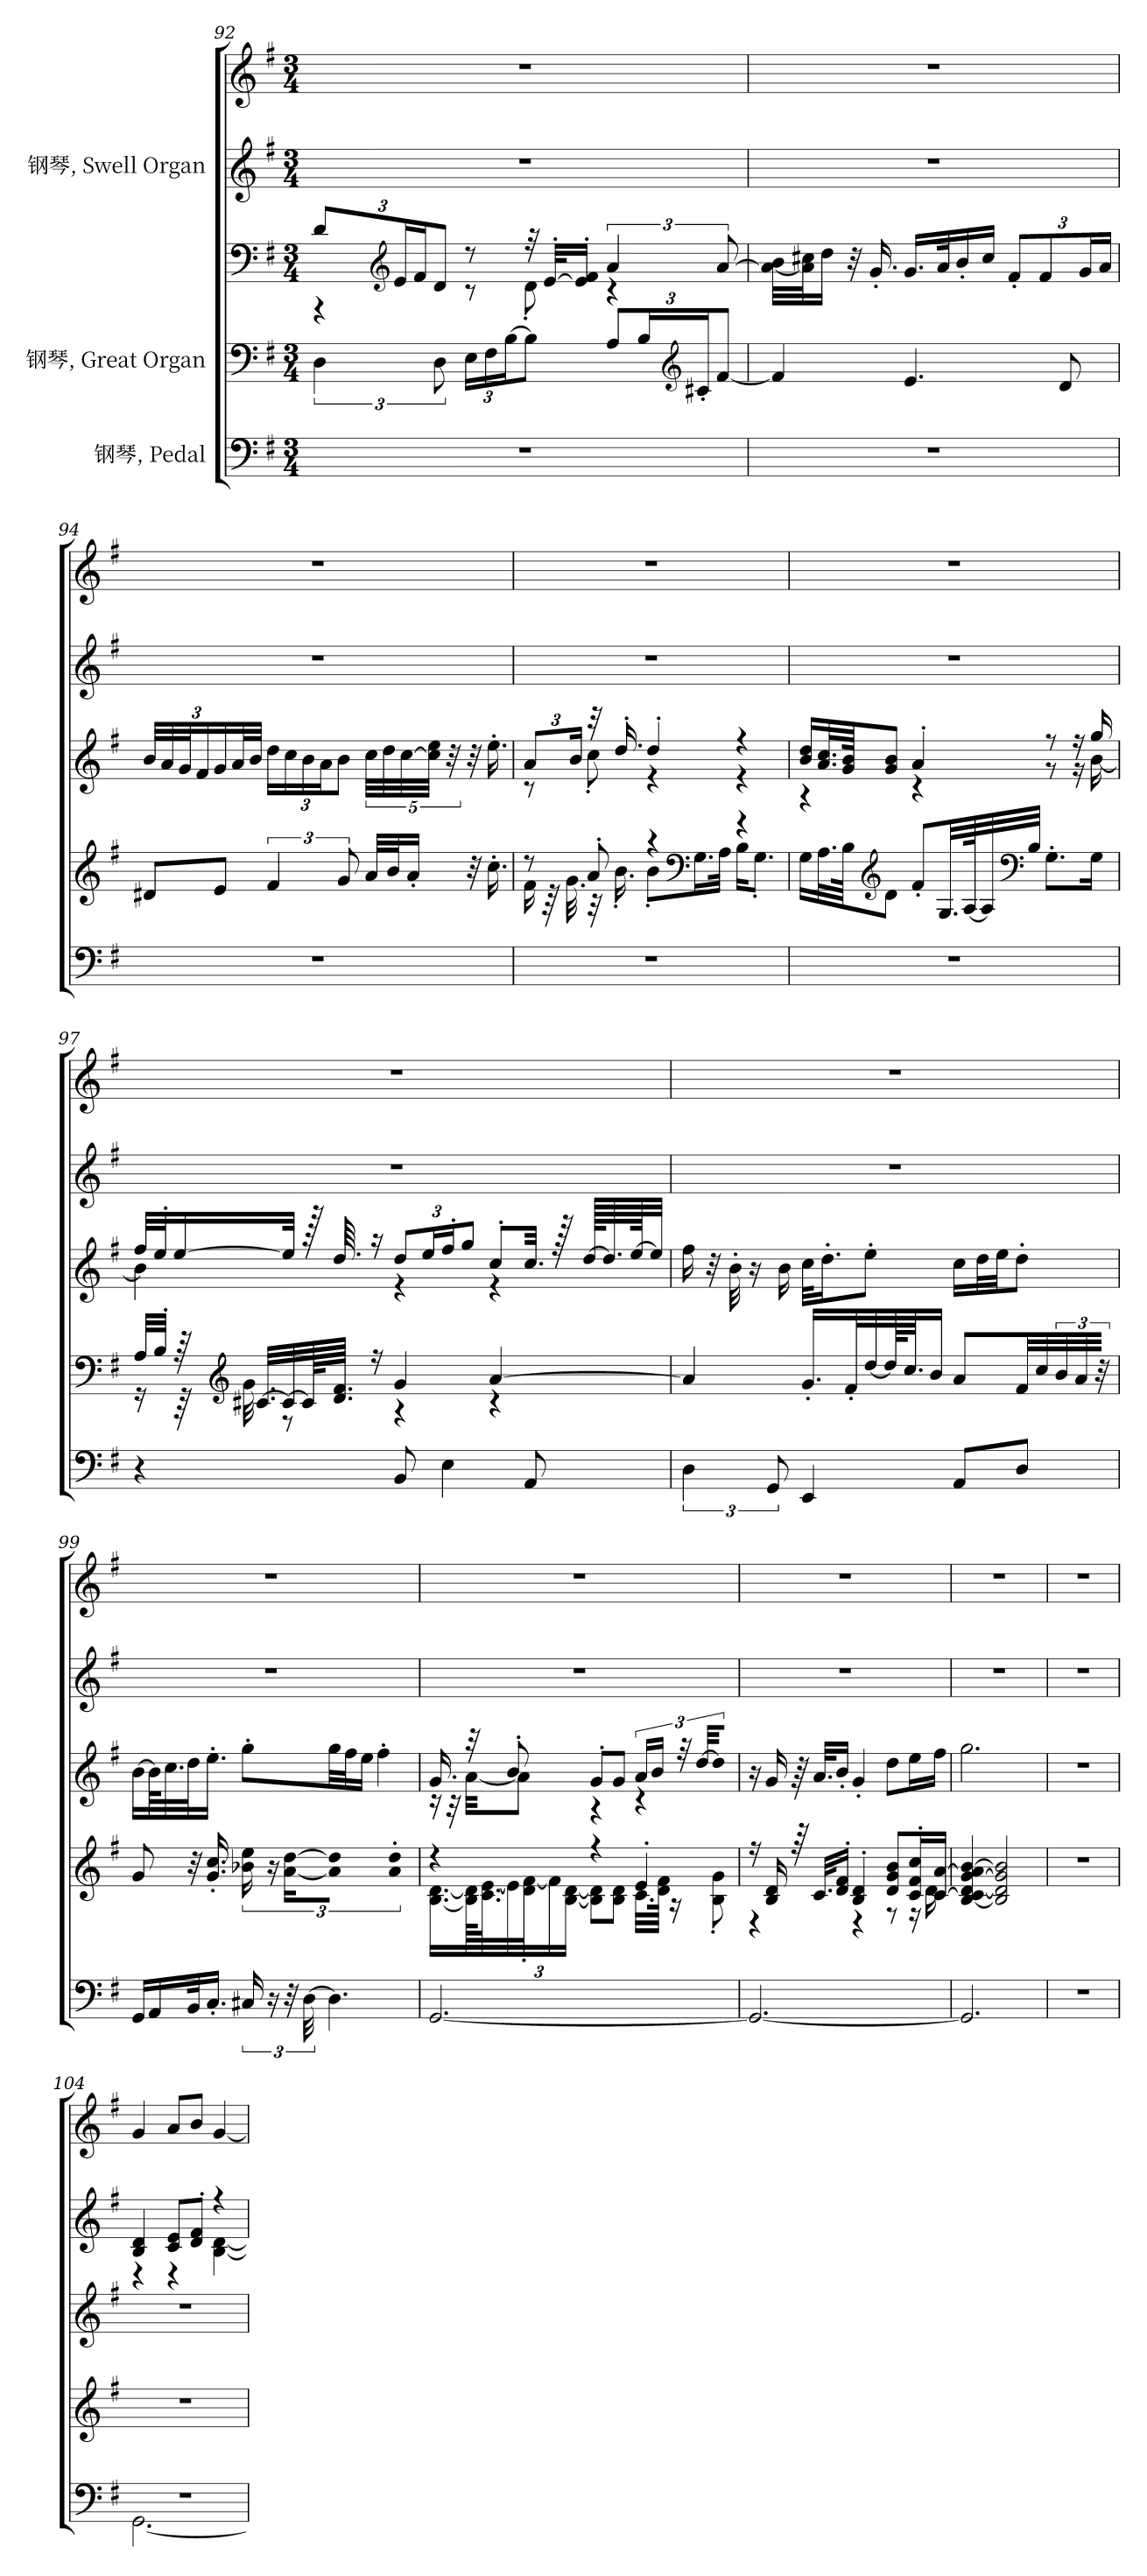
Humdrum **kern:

**kern	**kern	**kern	**kern	**kern
*part3	*part2	*part2	*part1	*part1
*staff5	*staff4	*staff3	*staff2	*staff1
*I"钢琴, Pedal	*I"钢琴, Great Organ	*	*I"钢琴, Swell Organ	*
!!LO:LB:g=z
*clefF4	*clefF4	*clefF4	*clefG2	*clefG2
*k[f#]	*k[f#]	*k[f#]	*k[f#]	*k[f#]
*M3/4	*M3/4	*M3/4	*M3/4	*M3/4
*	*	*Xbrackettup	*	*
=92	=92	=92	=92	=92
*	*	*^	*	*
2.r	6D\	12d/L	4r	2.r	2.r
*	*	*clefG2	*	*	*
.	.	24e/L	.	.	.
.	.	24f#/J	.	.	.
.	12D\	12d/J	.	.	.
*	*Xbrackettup	*	*	*	*
.	24E\LL	8r	8r	.	.
.	24F#\	.	.	.	.
.	[24B\J	.	.	.	.
.	8B\J]	32r	8d'\	.	.
.	.	[32e'/KLL	.	.	.
.	.	16e/]' 16f#/'JJ	.	.	.
*	*	*brackettup	*	*	*
.	12A/L	6a/	4r	.	.
.	24B/L	.	.	.	.
*	*clefG2	*	*	*	*
.	24c#X'/J	.	.	.	.
.	[12f#/J	[12a/	.	.	.
*	*	*v	*v	*	*
=93	=93	=93	=93	=93
2.r	4f#/]	32a\_ 32b\LLL	2.r	2.r
.	.	32a\] 32cc#X\J	.	.
.	.	16dd\JJ	.	.
.	.	32r	.	.
.	.	16.g'/	.	.
.	4.e/	16.g/LL	.	.
.	.	32a/K	.	.
.	.	16b'/	.	.
.	.	16cc#/JJ	.	.
*	*	*Xbrackettup	*	*
.	.	12f#'/L	.	.
.	.	12f#/	.	.
.	8d/	.	.	.
.	.	24g/L	.	.
.	.	24a/JJ	.	.
!!LO:PB:g=z
=94	=94	=94	=94	=94
2.r	8d#X/L	32b/LLL	2.r	2.r
.	.	32a/	.	.
.	.	48g/J	.	.
.	.	24f#/	.	.
.	8e/J	16g/	.	.
.	.	32a/L	.	.
.	.	32b/JJJ	.	.
*	*brackettup	*	*	*
.	6f#/	24dd\LL	.	.
.	.	24cc\	.	.
.	.	24b\	.	.
.	.	24a\J	.	.
.	12g/	12b\J	.	.
*	*	*brackettup	*	*
.	32a/LLL	40cc\LLL	.	.
.	.	40dd\	.	.
.	32b/J	.	.	.
.	.	[40cc\	.	.
.	16a'/JJ	.	.	.
.	.	40cc\] 40ee\JJJ	.	.
.	.	40r	.	.
.	32r	32r	.	.
.	16.cc'\	16.ee'\	.	.
=95	=95	=95	=95	=95
*	*^	*	*	*
*	*	*	*Xbrackettup	*	*
*	*	*	*^	*	*
2.r	8r	16f#\	12a/L	8r	2.r	2.r
.	.	64r	.	.	.	.
.	.	32.g\	.	.	.	.
.	.	.	24b/Jk	.	.	.
.	8a'/	32r	32r	8cc'\	.	.
.	.	16.b'\	16.dd'/	.	.	.
.	4r	8b'\L	4dd'/	4r	.	.
*	*clefF4	*	*	*	*	*
.	.	16.G\L	.	.	.	.
.	.	32A\JJk	.	.	.	.
.	4r	16B\KL	4r	4r	.	.
.	.	8.G'\J	.	.	.	.
*	*v	*v	*	*	*	*
!!LO:LB:g=z
=96	=96	=96	=96	=96	=96
2.r	16G\LL	16b/ 16dd/LL	4r	2.r	2.r
.	32.A\L	32.a/ 32.cc/L	.	.	.
.	64B\JJK	64g/ 64b/JJK	.	.	.
*	*clefG2	*	*	*	*
.	8d\J	8g/ 8b/J	.	.	.
.	8f#'/L	4a'/	4r	.	.
.	32.G/LL	.	.	.	.
.	[64A/K	.	.	.	.
.	32A/]	.	.	.	.
*	*clefF4	*	*	*	*
.	32B/JJJ	.	.	.	.
.	8.G'\L	8r	8r	.	.
.	.	16r	16r	.	.
.	16G\Jk	16gg/	[16b\	.	.
!!LO:PB:g=z
=97	=97	=97	=97	=97	=97
*	*^	*	*	*	*
4r	32A/LLL	16r	32ff#/LLL	4b\]	2.r	2.r
.	32B'/JJJ	.	32ee'/J	.	.	.
.	64r	64r	[16ee/	.	.	.
*	*clefG2	*	*	*	*	*
.	[32.c#X/LLL	32.g\	.	.	.	.
.	32c#/_	8r	32ee/JJk]	.	.	.
.	128c#/KL]	.	128r	.	.	.
.	64.d/ 64.f#/JJJJ	.	64.dd/	.	.	.
.	16r	.	16r	.	.	.
8BB/	4g/	4r	12dd/L	4r	.	.
.	.	.	24ee/L	.	.	.
4E\	.	.	24ff#'/J	.	.	.
.	.	.	12gg/J	.	.	.
.	[4a/	4r	8cc'/L	4r	.	.
8AA/	.	.	32.cc/Jkk	.	.	.
.	.	.	128r	.	.	.
.	.	.	[128dd/KLLLL	.	.	.
.	.	.	64.dd/]	.	.	.
.	.	.	[128ee/JK	.	.	.
.	.	.	32ee/JJJ]	.	.	.
*	*v	*v	*	*	*	*
*	*	*v	*v	*	*
!!LO:LB:g=z
=98	=98	=98	=98	=98
6D\	4a/]	16ff#\	2.r	2.r
.	.	32r	.	.
.	.	32b'\	.	.
.	.	16r	.	.
12GG/	.	.	.	.
.	.	16b\	.	.
4EE/	16.g'/LL	32cc\KLL	.	.
.	.	16.dd'\J	.	.
.	32f#'/L	.	.	.
.	[32dd/	8ee'\J	.	.
.	128dd/KL]	.	.	.
.	64.cc/JJ	.	.	.
.	16b/JJ	.	.	.
8AA/L	8a/L	16cc\LL	.	.
.	.	32dd\L	.	.
.	.	32ee\JJ	.	.
8D/J	32f#/LL	8dd'\J	.	.
.	32cc/	.	.	.
.	48b/	.	.	.
.	48a/JJJ	.	.	.
.	48r	.	.	.
=99	=99	=99	=99	=99
16GG/LL	8g/	[16b\LL	2.r	2.r
16AA/	.	64b\KL]	.	.
.	.	32.cc\	.	.
32BB/K	32r	32dd\J	.	.
16.C'/JJ	16.g/' 16.cc/'	16.ee'\JJ	.	.
24C#X/	24b-X\ 24ee\	8gg'\L	.	.
24r	24r	.	.	.
48r	[24a\ [24dd\KL	.	.	.
[48D\	.	.	.	.
4.D\]	8a\] 8dd\]J	32gg\LL	.	.
.	.	32ff#\J	.	.
.	.	16ee\JJ	.	.
.	4a\' 4dd\'	4ff#'\	.	.
!!LO:PB:g=z
=100	=100	=100	=100	=100
*	*^	*^	*	*
[2.GG/	4r	[16.B\ [16.d\LL	16.g/	16r	2.r	2.r
.	.	.	.	32r	.	.
.	.	128B\] 128d\]KLL	32r	[32a\KKL	.	.
.	.	64.c\ [64.e\J	.	.	.	.
*	*	*Xbrackettup	*	*	*	*
.	.	48e\]	8b'/	8a\J]	.	.
.	.	48d\' [48f#\'J	.	.	.	.
.	.	24f#\]	.	.	.	.
.	.	[24B\ [24d\JJ	.	.	.	.
.	4r	8B\] 8d\]L	8g'/L	4r	.	.
.	.	8B\ 8d\J	8g/J	.	.	.
*	*	*	*brackettup	*	*	*
.	4e'/	32.c\LLL	24a/LL	4r	.	.
.	.	.	24b/JJ	.	.	.
.	.	64d\ 64f#\JJJk	.	.	.	.
.	.	16r	.	.	.	.
.	.	.	48r	.	.	.
.	.	.	[48dd/KKL	.	.	.
.	.	8B\' 8g\'	8dd/J]	.	.	.
*	*	*	*v	*v	*	*
=101	=101	=101	=101	=101	=101
2.GG/_	16r	4r	16r	2.r	2.r
.	16B/ 16d/	.	16g/	.	.
.	64r	.	64r	.	.
.	32.c/KLL	.	32.a/KLL	.	.
.	16d/' 16f#/'JJ	.	16b'/JJ	.	.
.	4B/' 4d/'	4r	4g'/	.	.
.	8d/ 8g/ 8b/L	8r	8dd\L	.	.
.	16c/' 16f#/' 16cc/'L	16r	16ee\L	.	.
.	[16c/ [16a/JJ	16d\	16ff#\JJ	.	.
*	*v	*v	*	*	*
=102	=102	=102	=102	=102
2.GG/]	[4B/ 4c/] [4d/ [4g/ 4a/] [4b/	2.gg\	2.r	2.r
.	2B/] 2d/] 2g/] 2b/]	.	.	.
=103	=103	=103	=103	=103
2.r	2.r	2.r	2.r	2.r
!!LO:LB:g=z
=104	=104	=104	=104	=104
*^	*	*	*^	*
2.r	[2.GG\	2.r	2.r	4B/ 4d/	4r	4g/
.	.	.	.	8c/ 8e/L	4r	8a/L
.	.	.	.	8d/' 8f#/'J	.	8b/J
.	.	.	.	4r	[4B\ [4d\	[4g/
*v	*v	*	*	*v	*v	*
=	=	=	=	=
*-	*-	*-	*-	*-
